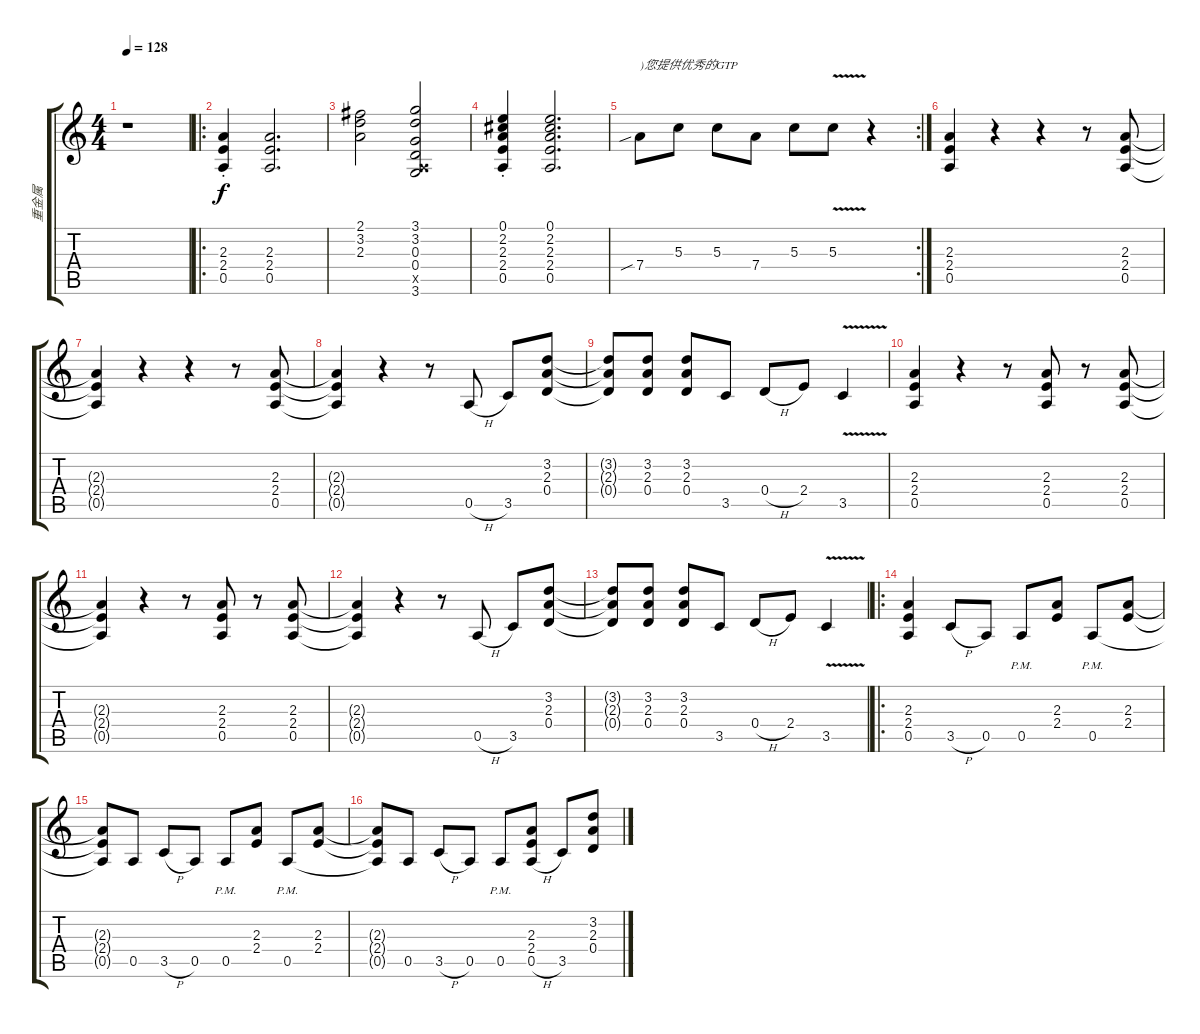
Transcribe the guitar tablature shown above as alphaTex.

\track ("重金属" "重金属") {instrument overdrivenguitar}
\staff {score tabs}
\tuning (E4 B3 G3 D3 A2 E2) {hide}
\ts (4 4)
\tempo 128
\clef g2
\ks c
r.1{dy f instrument overdrivenguitar} |
\ro
(2.3 2.4 0.5{st}).4 (2.3 2.4 0.5).2{d} |
(2.1 3.2 2.3).2 (3.1 3.2 0.3 0.4 0.5{x} 3.6).2 |
(0.1 2.2 2.3 2.4 0.5{st}).4 (0.1 2.2 2.3 2.4 0.5).2{d} |
\rc 2
7.4{sib}.8{txt ")您提供优秀的GTP"} 5.3.8 5.3.8 7.4.8 5.3.8 5.3{v}.8 r.4 |
(2.3 2.4 0.5).4 r.4 r.4 r.8 (2.3 2.4 0.5).8 |
(2.3{t} 2.4{t} 0.5{t}).4 r.4 r.4 r.8 (2.3 2.4 0.5).8 |
(2.3{t} 2.4{t} 0.5{t}).4 r.4 r.8 0.5{h}.8 3.5.8 (3.2 2.3 0.4).8 |
(3.2{t} 2.3{t} 0.4{t}).8 (3.2 2.3 0.4).8 (3.2 2.3 0.4).8 3.5.8 0.4{h}.8 2.4.8 3.5{v}.4 |
(2.3 2.4 0.5).4 r.4 r.8 (2.3 2.4 0.5).8 r.8 (2.3 2.4 0.5).8 |
(2.3{t} 2.4{t} 0.5{t}).4 r.4 r.8 (2.3 2.4 0.5).8 r.8 (2.3 2.4 0.5).8 |
(2.3{t} 2.4{t} 0.5{t}).4 r.4 r.8 0.5{h}.8 3.5.8 (3.2 2.3 0.4).8 |
(3.2{t} 2.3{t} 0.4{t}).8 (3.2 2.3 0.4).8 (3.2 2.3 0.4).8 3.5.8 0.4{h}.8 2.4.8 3.5{v}.4 |
\ro
(2.3 2.4 0.5).4 3.5{h}.8 0.5.8 0.5{pm}.8 (2.3 2.4).8 0.5{pm}.8 (2.3 2.4).8 |
(2.3{t} 2.4{t} 0.5{t}).8 0.5.8 3.5{h}.8 0.5.8 0.5{pm}.8 (2.3 2.4).8 0.5{pm}.8 (2.3 2.4).8 |
(2.3{t} 2.4{t} 0.5{t}).8 0.5.8 3.5{h}.8 0.5.8 0.5{pm}.8 (2.3 2.4 0.5{h}).8 3.5.8 (3.2 2.3 0.4).8
